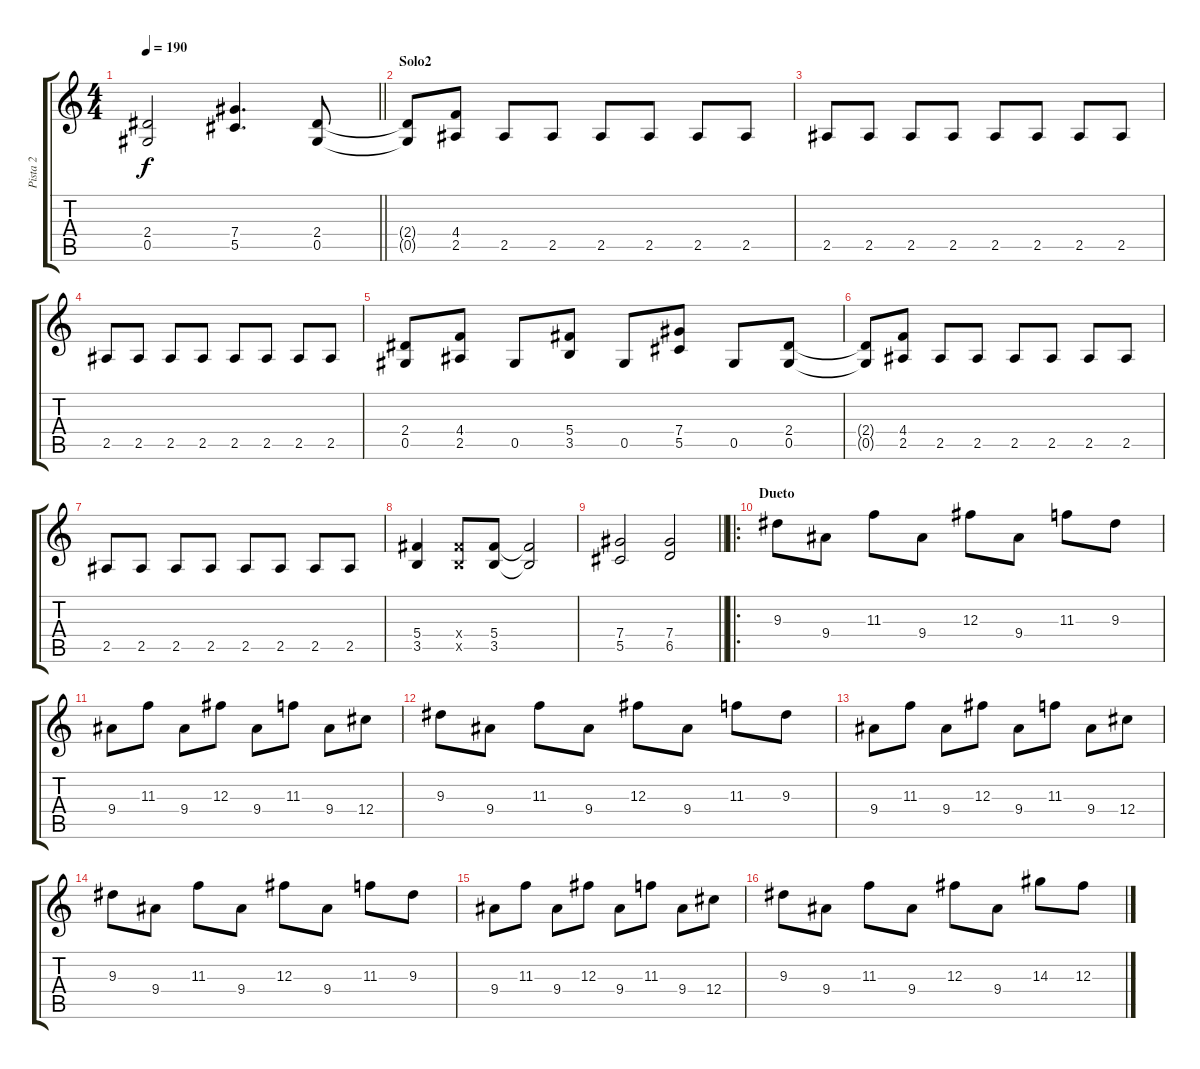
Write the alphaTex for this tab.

\track ("Pista 2" "Pista 2") {instrument distortionguitar}
\staff {score tabs}
\tuning (Eb4 Bb3 Gb3 Db3 Ab2 Eb2) {hide}
\ts (4 4)
\tempo 190
\clef g2
\barLineRight lightlight
\ks c
(2.4 0.5).2{dy f} (7.4 5.5).4{d} (2.4 0.5).8 |
\section ("" "Solo2")
(2.4{t} 0.5{t}).8 (4.4 2.5).8 2.5.8 2.5.8 2.5.8 2.5.8 2.5.8 2.5.8 |
2.5.8 2.5.8 2.5.8 2.5.8 2.5.8 2.5.8 2.5.8 2.5.8 |
2.5.8 2.5.8 2.5.8 2.5.8 2.5.8 2.5.8 2.5.8 2.5.8 |
(2.4 0.5).8 (4.4 2.5).8 0.5.8 (5.4 3.5).8 0.5.8 (7.4 5.5).8 0.5.8 (2.4 0.5).8 |
(2.4{t} 0.5{t}).8 (4.4 2.5).8 2.5.8 2.5.8 2.5.8 2.5.8 2.5.8 2.5.8 |
2.5.8 2.5.8 2.5.8 2.5.8 2.5.8 2.5.8 2.5.8 2.5.8 |
(5.4 3.5).4 (5.4{x} 3.5{x}).8 (5.4 3.5).8 (5.4{t} 3.5{t}).2 |
\barLineRight lightlight
(7.4 5.5).2 (7.4 6.5).2 |
\ro
\section ("" "Dueto")
9.3.8 9.4.8 11.3.8 9.4.8 12.3.8 9.4.8 11.3.8 9.3.8 |
9.4.8 11.3.8 9.4.8 12.3.8 9.4.8 11.3.8 9.4.8 12.4.8 |
9.3.8 9.4.8 11.3.8 9.4.8 12.3.8 9.4.8 11.3.8 9.3.8 |
9.4.8 11.3.8 9.4.8 12.3.8 9.4.8 11.3.8 9.4.8 12.4.8 |
9.3.8 9.4.8 11.3.8 9.4.8 12.3.8 9.4.8 11.3.8 9.3.8 |
9.4.8 11.3.8 9.4.8 12.3.8 9.4.8 11.3.8 9.4.8 12.4.8 |
9.3.8 9.4.8 11.3.8 9.4.8 12.3.8 9.4.8 14.3.8 12.3.8
